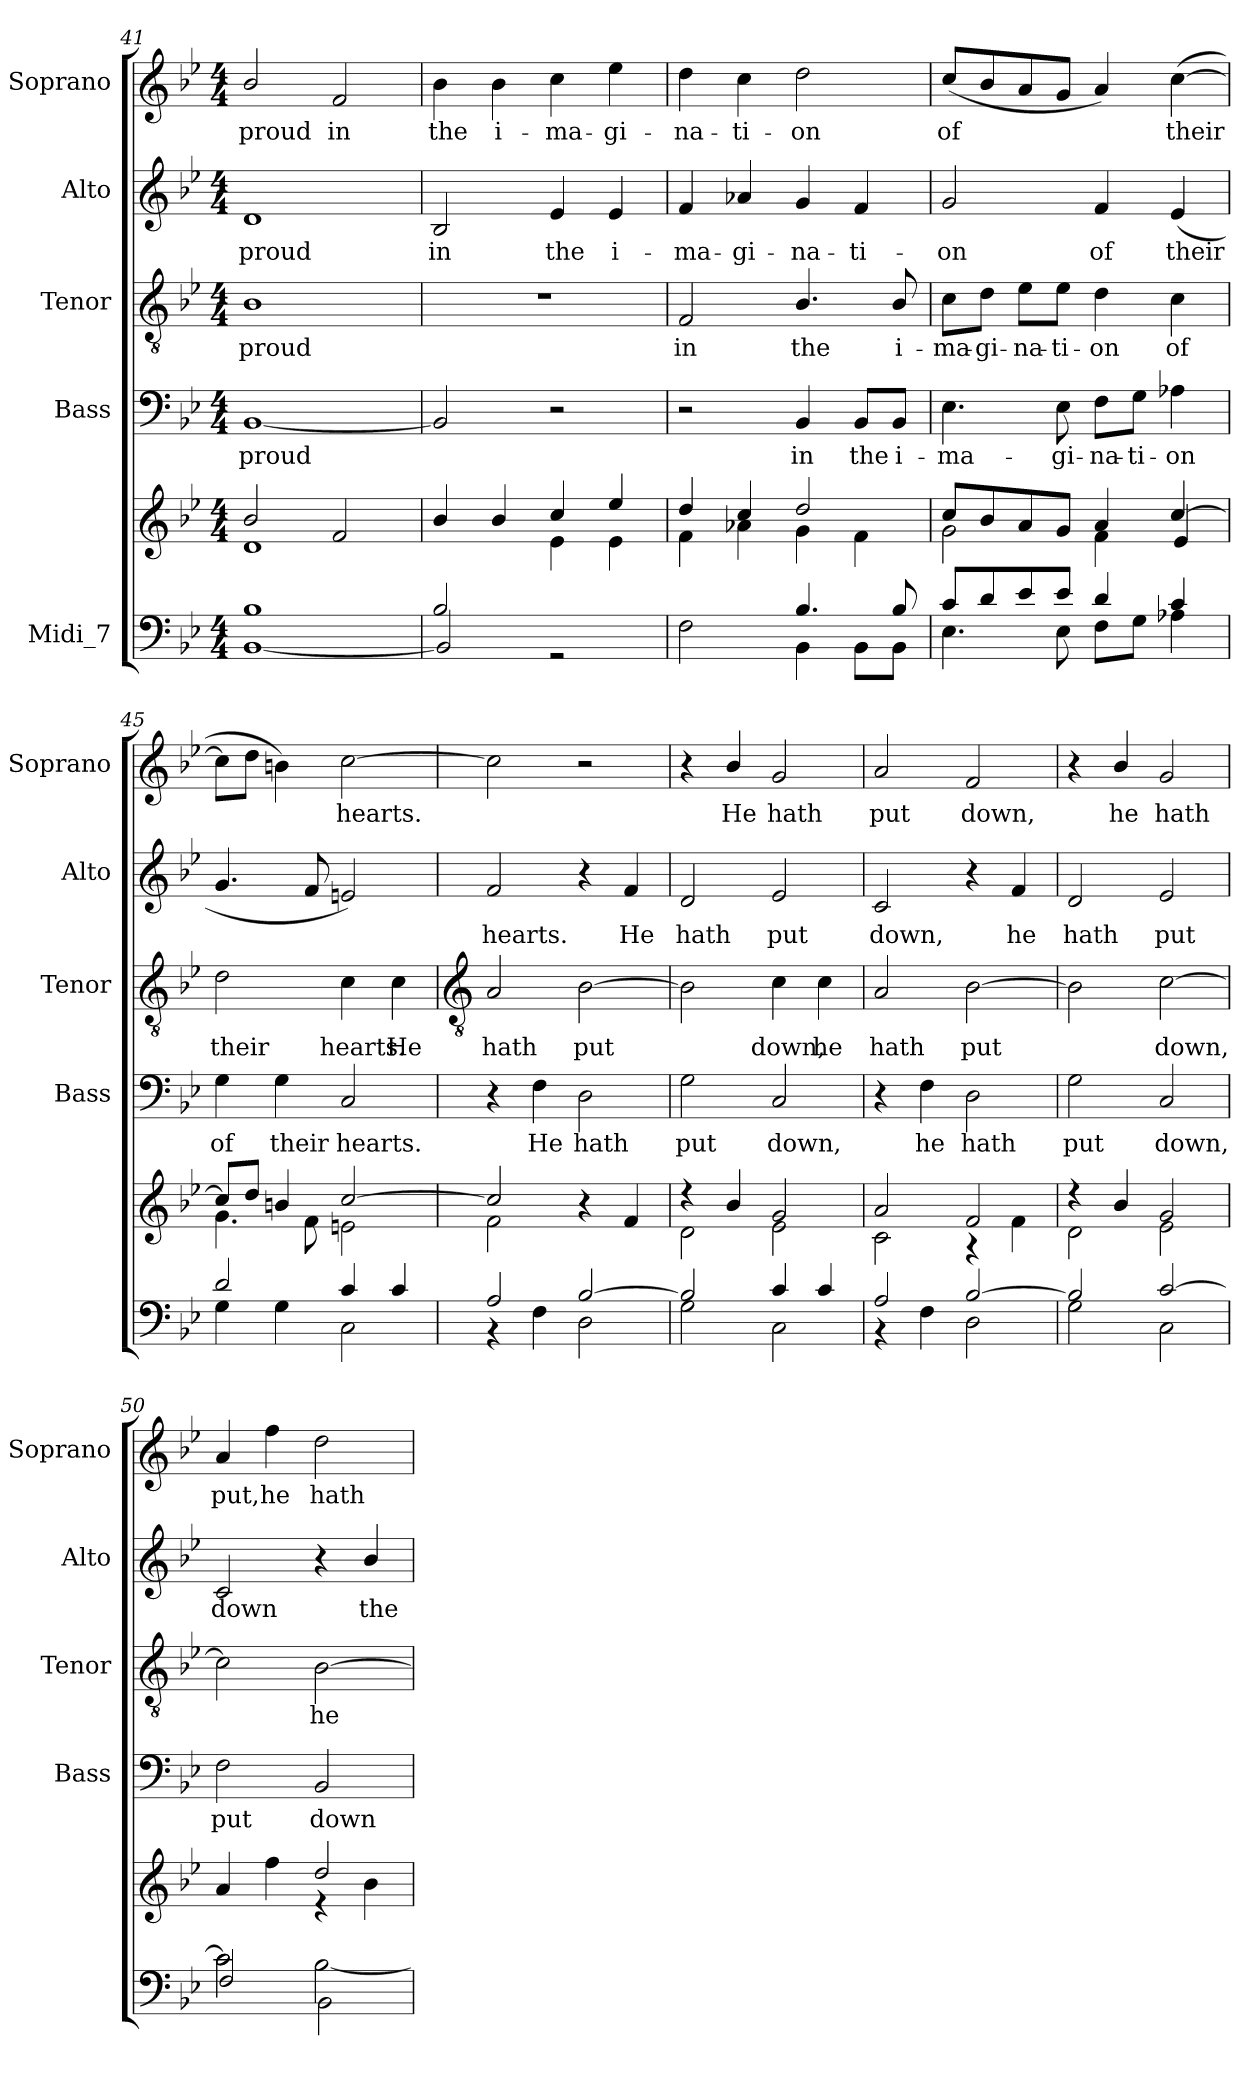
**kern	**kern	**kern	**text	**kern	**text	**kern	**text	**kern	**text
*part5	*part5	*part4	*part4	*part3	*part3	*part2	*part2	*part1	*part1
*staff6	*staff5	*staff4	*staff4	*staff3	*staff3	*staff2	*staff2	*staff1	*staff1
*I"Midi_7	*	*I"Bass	*	*I"Tenor	*	*I"Alto	*	*I"Soprano	*
*	*	*I'Bass	*	*I'Tenor	*	*I'Alto	*	*I'Soprano	*
*clefF4	*clefG2	*clefF4	*	*clefGv2	*	*clefG2	*	*clefG2	*
*k[b-e-]	*k[b-e-]	*k[b-e-]	*	*k[b-e-]	*	*k[b-e-]	*	*k[b-e-]	*
*B-:	*B-:	*B-:	*	*B-:	*	*B-:	*	*B-:	*
*M4/4	*M4/4	*M4/4	*	*M4/4	*	*M4/4	*	*M4/4	*
=41	=41	=41	=41	=41	=41	=41	=41	=41	=41
*^	*^	*	*	*	*	*	*	*	*
!	!	!	!	!	!LO:LY:b	!	!LO:LY:b	!	!LO:LY:b	!	!LO:LY:b
1B-	[1BB-	2b-/	1d	[1BB-	proud	1B-	proud	1d	proud	2b-/	proud
!	!	!	!	!	!	!	!	!	!	!	!LO:LY:b
.	.	2f	.	.	.	.	.	.	.	2f	in
=42	=42	=42	=42	=42	=42	=42	=42	=42	=42	=42	=42
*	*^	*	*	*	*	*	*	*	*	*	*
!	!	!	!	!	!	!	!	!	!	!LO:LY:b	!	!LO:LY:b
2B-/	1ryy	2BB-]	4b-/	2ryy	2BB-]	.	1r	.	2B-	in	4b-	the
!	!	!	!	!	!	!	!	!	!	!	!	!LO:LY:b
.	.	.	4b-/	.	.	.	.	.	.	.	4b-	i-
!	!	!	!	!	!	!	!	!	!	!LO:LY:b	!	!LO:LY:b
2ryy	.	2r	4cc/	4e-	2r	.	.	.	4e-	the	4cc	-ma-
!	!	!	!	!	!	!	!	!	!	!LO:LY:b	!	!LO:LY:b
.	.	.	4ee-	4e-\	.	.	.	.	4e-	i-	4ee-	-gi-
*	*v	*v	*	*	*	*	*	*	*	*	*	*
=43	=43	=43	=43	=43	=43	=43	=43	=43	=43	=43	=43
!	!	!	!	!	!	!	!LO:LY:b	!	!LO:LY:b	!	!LO:LY:b
2F	2ryy	4dd/	4f	2r	.	2F	in	4f	-ma-	4dd	-na-
!	!	!	!	!	!	!	!	!	!LO:LY:b	!	!LO:LY:b
.	.	4cc/	4a-X	.	.	.	.	4a-X	-gi-	4cc	-ti-
!	!	!	!	!	!LO:LY:b	!	!LO:LY:b	!	!LO:LY:b	!	!LO:LY:b
4.B-/	4BB-\	2dd/	4g\	4BB-	in	4.B-/	the	4g	-na-	2dd	-on
!	!	!	!	!	!LO:LY:b	!	!	!	!LO:LY:b	!	!
.	8BB-\L	.	4f\	8BB-/L	the	.	.	4f	-ti-	.	.
!	!	!	!	!	!LO:LY:b	!	!LO:LY:b	!	!	!	!
8B-/	8BB-\J	.	.	8BB-/J	i-	8B-/	i-	.	.	.	.
=44	=44	=44	=44	=44	=44	=44	=44	=44	=44	=44	=44
!	!	!	!	!	!LO:LY:b	!	!LO:LY:b	!	!LO:LY:b	!	!LO:LY:b
8c/L	4.E-	8ccL	2g\	4.E-	-ma-	8c\L	-ma-	2g	-on	(<8cc	of
!	!	!	!	!	!	!	!LO:LY:b	!	!	!	!
8d/	.	8b-	.	.	.	8d\J	-gi-	.	.	8b-	.
!	!	!	!	!	!	!	!LO:LY:b	!	!	!	!
8e-/	.	8a	.	.	.	8e-\L	-na-	.	.	8a	.
!	!	!	!	!	!LO:LY:b	!	!LO:LY:b	!	!	!	!
8e-/J	8E-	8gJ	.	8E-	-gi-	8e-\J	-ti-	.	.	8gJ	.
!	!	!	!	!	!LO:LY:b	!	!LO:LY:b	!	!LO:LY:b	!	!
4d/	8FL	4a	4f	8F\L	-na-	4d	-on	4f	of	4a)	.
!	!	!	!	!	!LO:LY:b	!	!	!	!	!	!
.	8GJ	.	.	8G\J	-ti-	.	.	.	.	.	.
!	!	!	!	!	!LO:LY:b	!	!LO:LY:b	!	!LO:LY:b	!	!LO:LY:b
4c	4A-X	[4cc/	4e-/	4A-X	-on	4c	of	(<4e-	their	(>[4cc	their
=45	=45	=45	=45	=45	=45	=45	=45	=45	=45	=45	=45
!	!	!	!	!	!LO:LY:b	!	!LO:LY:b	!	!	!	!
2d/	4G	8cc/L]	4.g\	4G	of	2d	their	4.g	.	8ccL]	.
.	.	8dd/J	.	.	.	.	.	.	.	8ddJ	.
!	!	!	!	!	!LO:LY:b	!	!	!	!	!	!
.	4G	4bn/	.	4G	their	.	.	.	.	4bn)	.
.	.	.	8f\	.	.	.	.	8f	.	.	.
!	!	!	!	!	!LO:LY:b	!	!LO:LY:b	!	!	!	!LO:LY:b
4c/	2C\	[2cc/	2en	2C	hearts.	4c	hearts.	2en)	.	[2cc	hearts.
!	!	!	!	!	!	!	!LO:LY:b	!	!	!	!
4c/	.	.	.	.	.	4c	He	.	.	.	.
!!LO:LB:g=z
=46	=46	=46	=46	=46	=46	=46	=46	=46	=46	=46	=46
*	*	*	*	*	*	*clefGv2	*	*	*	*	*
!	!	!	!	!	!	!	!LO:LY:b	!	!LO:LY:b	!	!
2A/	4r	2cc/]	2f	4r	.	2A	hath	2f	hearts.	2cc]	.
!	!	!	!	!	!LO:LY:b	!	!	!	!	!	!
.	4F	.	.	4F	He	.	.	.	.	.	.
!	!	!	!	!	!LO:LY:b	!	!LO:LY:b	!	!	!	!
[2B-	2D	2ryy	4r	2D	hath	[2B-	put	4r	.	2r	.
!	!	!	!	!	!	!	!	!	!LO:LY:b	!	!
.	.	.	4f	.	.	.	.	4f	He	.	.
=47	=47	=47	=47	=47	=47	=47	=47	=47	=47	=47	=47
!	!	!	!	!	!LO:LY:b	!	!	!	!LO:LY:b	!	!
2B-]	2G	4r	2d\	2G	put	2B-]	.	2d	hath	4r	.
!	!	!	!	!	!	!	!	!	!	!	!LO:LY:b
.	.	4b-/	.	.	.	.	.	.	.	4b-/	He
!	!	!	!	!	!LO:LY:b	!	!LO:LY:b	!	!LO:LY:b	!	!LO:LY:b
4c/	2C\	2g	2e-	2C	down,	4c	down,	2e-	put	2g	hath
!	!	!	!	!	!	!	!LO:LY:b	!	!	!	!
4c/	.	.	.	.	.	4c	he	.	.	.	.
=48	=48	=48	=48	=48	=48	=48	=48	=48	=48	=48	=48
!	!	!	!	!	!	!	!LO:LY:b	!	!LO:LY:b	!	!LO:LY:b
2A/	4r	2a	2c	4r	.	2A	hath	2c	down,	2a	put
!	!	!	!	!	!LO:LY:b	!	!	!	!	!	!
.	4F	.	.	4F	he	.	.	.	.	.	.
!	!	!	!	!	!LO:LY:b	!	!LO:LY:b	!	!	!	!LO:LY:b
[2B-	2D	2f	4r	2D	hath	[2B-	put	4r	.	2f	down,
!	!	!	!	!	!	!	!	!	!LO:LY:b	!	!
.	.	.	4f\	.	.	.	.	4f	he	.	.
=49	=49	=49	=49	=49	=49	=49	=49	=49	=49	=49	=49
!	!	!	!	!	!LO:LY:b	!	!	!	!LO:LY:b	!	!
2B-]	2G	4r	2d\	2G	put	2B-]	.	2d	hath	4r	.
!	!	!	!	!	!	!	!	!	!	!	!LO:LY:b
.	.	4b-/	.	.	.	.	.	.	.	4b-/	he
!	!	!	!	!	!LO:LY:b	!	!LO:LY:b	!	!LO:LY:b	!	!LO:LY:b
[2c	2C\	2g	2e-	2C	down,	[2c	down,	2e-	put	2g	hath
=50	=50	=50	=50	=50	=50	=50	=50	=50	=50	=50	=50
*	*^	*	*	*	*	*	*	*	*	*	*
!	!	!	!	!	!	!LO:LY:b	!	!	!	!LO:LY:b	!	!LO:LY:b
2c\	2c]	2F	4a	2ryy	2F	put	2c]	.	2c	down	4a	put,
!	!	!	!	!	!	!	!	!	!	!	!	!LO:LY:b
.	.	.	4ff\	.	.	.	.	.	.	.	4ff	he
!	!	!	!	!	!	!LO:LY:b	!	!LO:LY:b	!	!	!	!LO:LY:b
2ryy	[2B-	2BB-\	2dd/	4r	2BB-	down	[2B-	he	4r	.	2dd	hath
!	!	!	!	!	!	!	!	!	!	!LO:LY:b	!	!
.	.	.	.	4b-\	.	.	.	.	4b-/	the	.	.
*v	*v	*v	*	*	*	*	*	*	*	*	*	*
*	*v	*v	*	*	*	*	*	*	*	*
=	=	=	=	=	=	=	=	=	=
*-	*-	*-	*-	*-	*-	*-	*-	*-	*-
